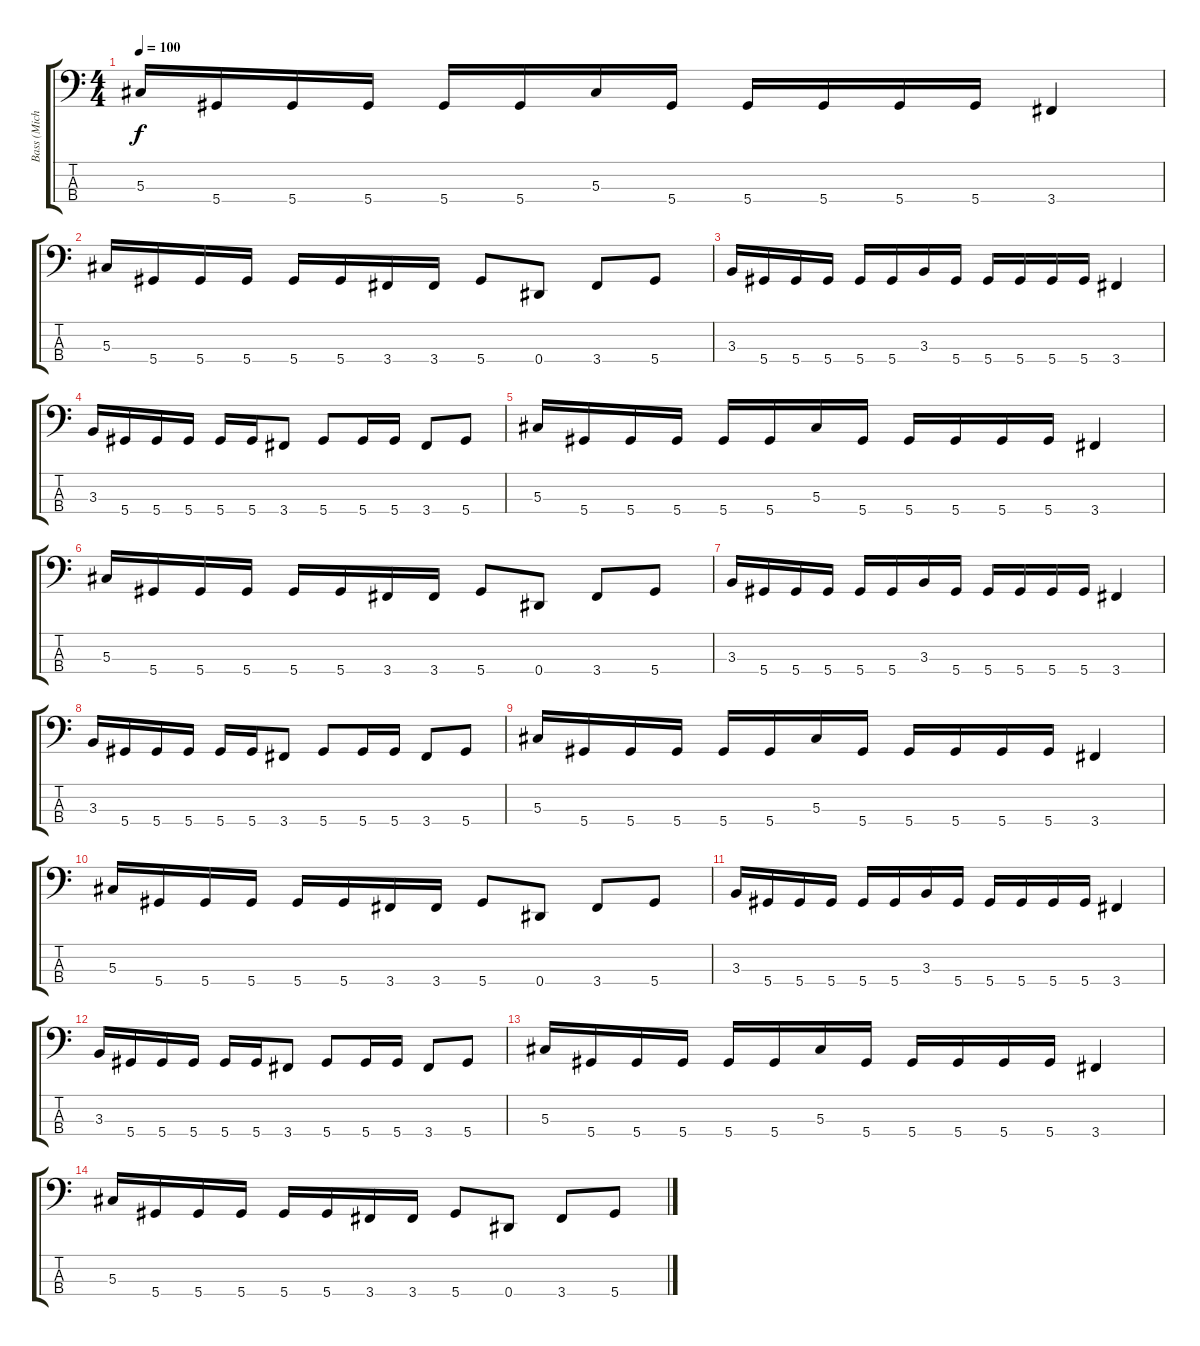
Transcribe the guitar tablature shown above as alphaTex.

\track ("Bass (Michael Anthony)" "Bass (Mich") {instrument electricbassfinger}
\staff {score tabs}
\tuning (Gb2 Db2 Ab1 Eb1) {hide}
\ts (4 4)
\tempo 100
\clef f4
\ks c
5.3.16{dy f} 5.4.16 5.4.16 5.4.16 5.4.16 5.4.16 5.3.16 5.4.16 5.4.16 5.4.16 5.4.16 5.4.16 3.4.4 |
5.3.16 5.4.16 5.4.16 5.4.16 5.4.16 5.4.16 3.4.16 3.4.16 5.4.8 0.4.8 3.4.8 5.4.8 |
3.3.16 5.4.16 5.4.16 5.4.16 5.4.16 5.4.16 3.3.16 5.4.16 5.4.16 5.4.16 5.4.16 5.4.16 3.4.4 |
3.3.16 5.4.16 5.4.16 5.4.16 5.4.16 5.4.16 3.4.8 5.4.8 5.4.16 5.4.16 3.4.8 5.4.8 |
5.3.16 5.4.16 5.4.16 5.4.16 5.4.16 5.4.16 5.3.16 5.4.16 5.4.16 5.4.16 5.4.16 5.4.16 3.4.4 |
5.3.16 5.4.16 5.4.16 5.4.16 5.4.16 5.4.16 3.4.16 3.4.16 5.4.8 0.4.8 3.4.8 5.4.8 |
3.3.16 5.4.16 5.4.16 5.4.16 5.4.16 5.4.16 3.3.16 5.4.16 5.4.16 5.4.16 5.4.16 5.4.16 3.4.4 |
3.3.16 5.4.16 5.4.16 5.4.16 5.4.16 5.4.16 3.4.8 5.4.8 5.4.16 5.4.16 3.4.8 5.4.8 |
5.3.16 5.4.16 5.4.16 5.4.16 5.4.16 5.4.16 5.3.16 5.4.16 5.4.16 5.4.16 5.4.16 5.4.16 3.4.4 |
5.3.16 5.4.16 5.4.16 5.4.16 5.4.16 5.4.16 3.4.16 3.4.16 5.4.8 0.4.8 3.4.8 5.4.8 |
3.3.16 5.4.16 5.4.16 5.4.16 5.4.16 5.4.16 3.3.16 5.4.16 5.4.16 5.4.16 5.4.16 5.4.16 3.4.4 |
3.3.16 5.4.16 5.4.16 5.4.16 5.4.16 5.4.16 3.4.8 5.4.8 5.4.16 5.4.16 3.4.8 5.4.8 |
5.3.16 5.4.16 5.4.16 5.4.16 5.4.16 5.4.16 5.3.16 5.4.16 5.4.16 5.4.16 5.4.16 5.4.16 3.4.4 |
5.3.16 5.4.16 5.4.16 5.4.16 5.4.16 5.4.16 3.4.16 3.4.16 5.4.8 0.4.8 3.4.8 5.4.8
